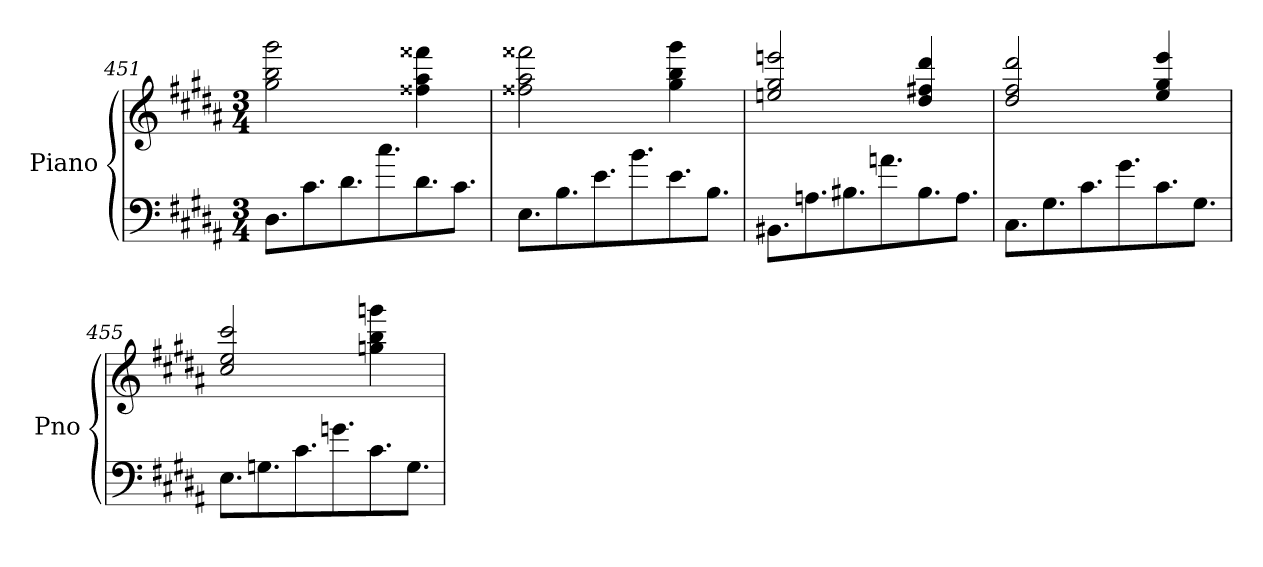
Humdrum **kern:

**kern	**kern
*part1	*part1
*staff2	*staff1
*I"Piano	*
*I'Pno	*
*clefF4	*clefG2
*k[f#c#g#d#a#]	*k[f#c#g#d#a#]
*B:	*B:
*M3/4	*M3/4
*Xtuplet	*
=451	=451
12.D#\L	2gg#\ 2bb\ 2ggg#\
12.c#\	.
12.d#\	.
12.cc#\	.
12.d#\	4ff##X\ 4aa#\ 4fff##X\
12.c#\J	.
=452	=452
12.E\L	2ff##X\ 2aa#\ 2fff##X\
12.B\	.
12.e\	.
12.b\	.
12.e\	4gg#\ 4bb\ 4ggg#\
12.B\J	.
!!LO:PB:g=z
=453	=453
12.BB#X\L	2een/ 2gg#/ 2eeen/
12.An\	.
12.B#X\	.
12.an\	.
12.B#\	4dd#/ 4ff#X/ 4ddd#/
12.A\J	.
=454	=454
12.C#\L	2dd#/ 2ff#/ 2ddd#/
12.G#\	.
12.c#\	.
12.g#\	.
12.c#\	4ee/ 4gg#/ 4eee/
12.G#\J	.
!!LO:PB:g=z
=455	=455
12.E\L	2cc#/ 2ee/ 2ccc#/
12.Gn\	.
12.c#\	.
12.gn\	.
12.c#\	4ggn\ 4bb\ 4gggn\
12.G\J	.
=	=
*-	*-
